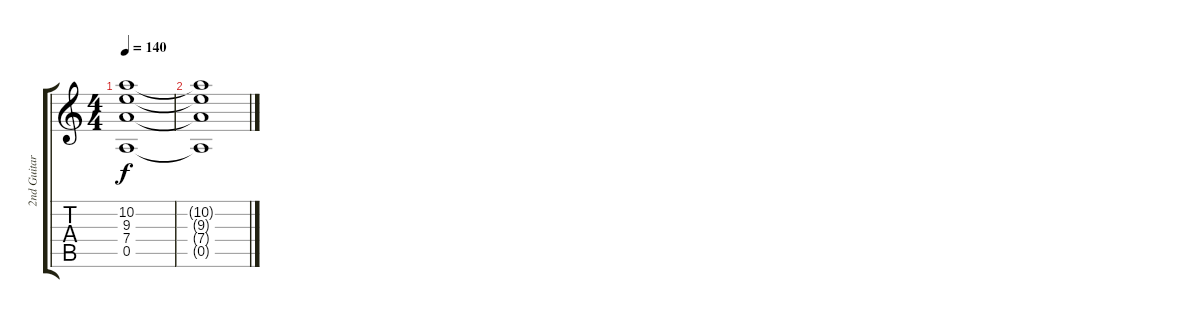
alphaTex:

\track ("2nd Guitar" "2nd Guitar") {instrument distortionguitar}
\staff {score tabs}
\tuning (E4 B3 G3 D3 A2 E2) {hide}
\ts (4 4)
\tempo 140
\clef g2
\ks c
(10.2{t} 9.3{t} 7.4{t} 0.5{t}).1{dy f} |
(10.2{t} 9.3{t} 7.4{t} 0.5{t}).1
